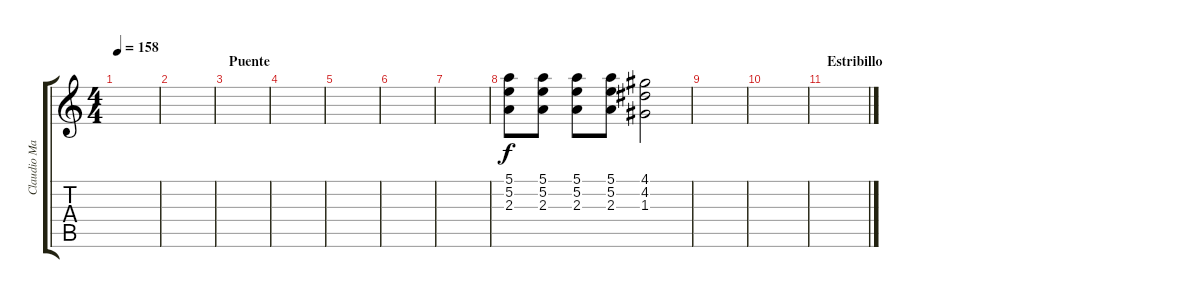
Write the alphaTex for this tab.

\track ("Claudio Marciello (Gtr 2)" "Claudio Ma") {instrument distortionguitar}
\staff {score tabs}
\tuning (E4 B3 G3 D3 A2 E2) {hide}
\ts (4 4)
\tempo 158
\clef g2
\ks c
|
|
\section ("" "Puente")
|
|
|
|
|
(5.1 5.2 2.3).8 (5.1 5.2 2.3).8 (5.1 5.2 2.3).8 (5.1 5.2 2.3).8 (4.1 4.2 1.3).2 |
|
|
\section ("" "Estribillo")
